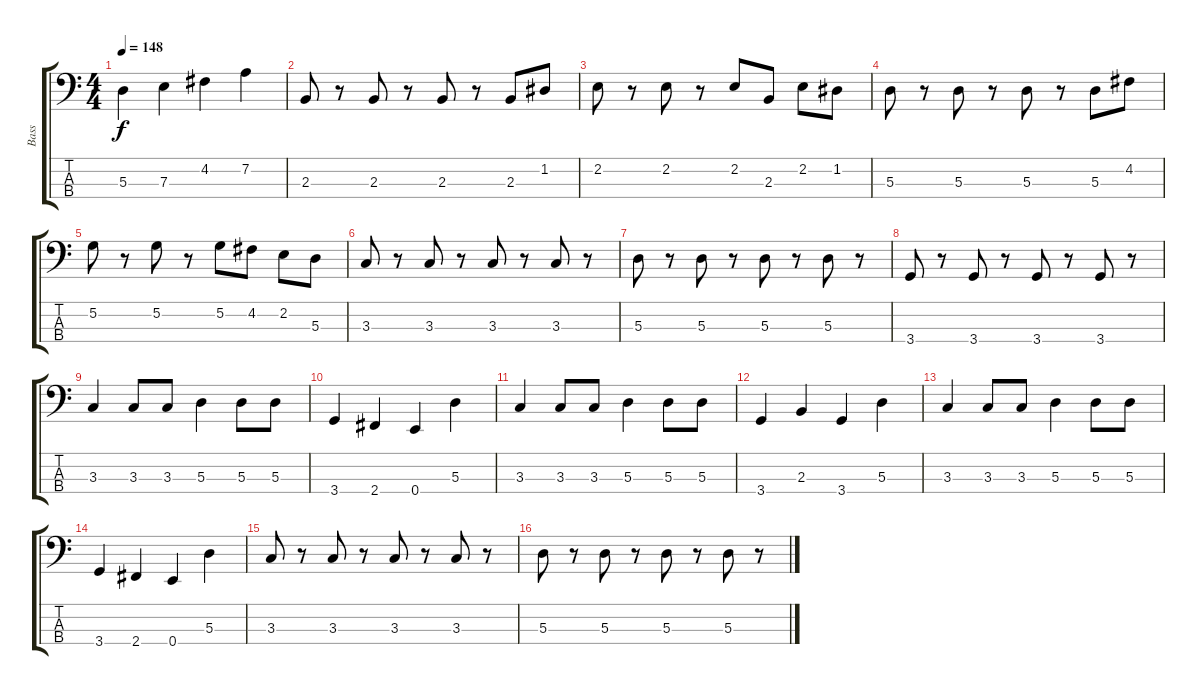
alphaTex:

\track ("Bass" "Bass") {instrument electricbassfinger}
\staff {score tabs}
\tuning (G2 D2 A1 E1) {hide}
\ts (4 4)
\tempo 148
\clef f4
\ks c
5.3.4{dy f} 7.3.4 4.2.4 7.2.4 |
2.3.8 r.8 2.3.8 r.8 2.3.8 r.8 2.3.8 1.2.8 |
2.2.8 r.8 2.2.8 r.8 2.2.8 2.3.8 2.2.8 1.2.8 |
5.3.8 r.8 5.3.8 r.8 5.3.8 r.8 5.3.8 4.2.8 |
5.2.8 r.8 5.2.8 r.8 5.2.8 4.2.8 2.2.8 5.3.8 |
3.3.8 r.8 3.3.8 r.8 3.3.8 r.8 3.3.8 r.8 |
5.3.8 r.8 5.3.8 r.8 5.3.8 r.8 5.3.8 r.8 |
3.4.8 r.8 3.4.8 r.8 3.4.8 r.8 3.4.8 r.8 |
3.3.4 3.3.8 3.3.8 5.3.4 5.3.8 5.3.8 |
3.4.4 2.4.4 0.4.4 5.3.4 |
3.3.4 3.3.8 3.3.8 5.3.4 5.3.8 5.3.8 |
3.4.4 2.3.4 3.4.4 5.3.4 |
3.3.4 3.3.8 3.3.8 5.3.4 5.3.8 5.3.8 |
3.4.4 2.4.4 0.4.4 5.3.4 |
3.3.8 r.8 3.3.8 r.8 3.3.8 r.8 3.3.8 r.8 |
5.3.8 r.8 5.3.8 r.8 5.3.8 r.8 5.3.8 r.8
